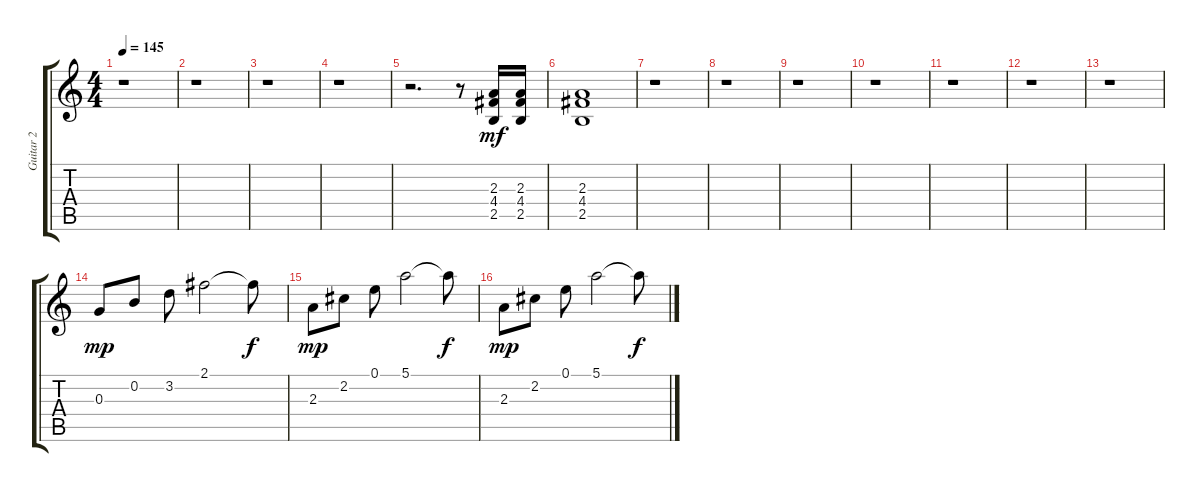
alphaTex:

\track ("Guitar 2" "Guitar 2") {instrument distortionguitar}
\staff {score tabs}
\tuning (E4 B3 G3 D3 A2 E2) {hide}
\ts (4 4)
\tempo 145
\clef g2
\ks c
r.1{dy mf} |
r.1 |
r.1 |
r.1 |
r.2{d} r.8 (2.3 4.4 2.5).16 (2.3 4.4 2.5).16 |
(2.3 4.4 2.5).1 |
r.1 |
r.1 |
r.1 |
r.1 |
r.1 |
r.1 |
r.1 |
0.3.8{dy mp} 0.2.8 3.2.8 2.1.2 2.1{t}.8{dy f} |
2.3.8{dy mp} 2.2.8 0.1.8 5.1.2 5.1{t}.8{dy f} |
2.3.8{dy mp} 2.2.8 0.1.8 5.1.2 5.1{t}.8{dy f}
